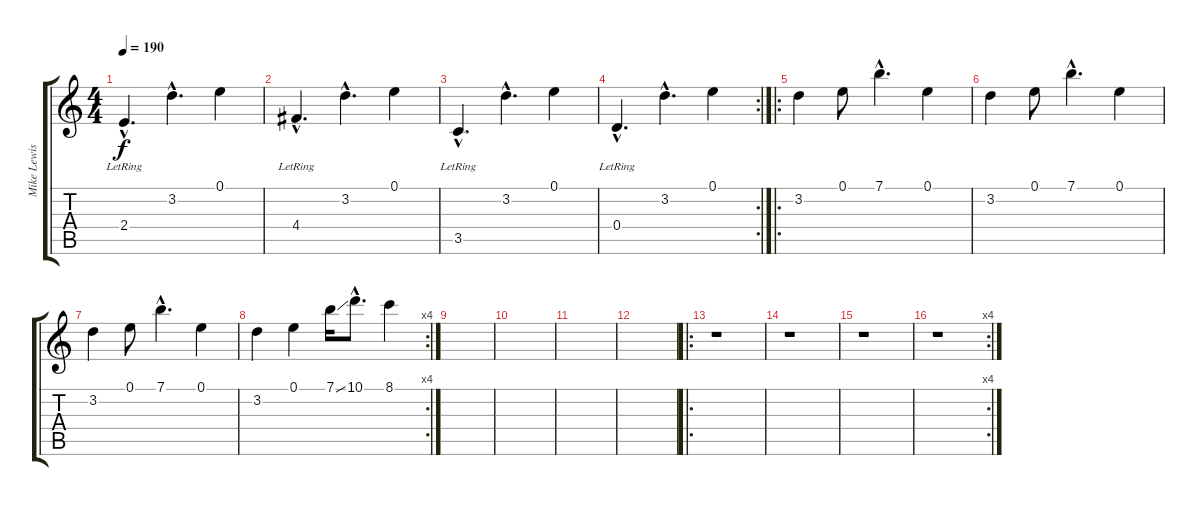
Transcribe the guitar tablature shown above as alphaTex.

\track ("Mike Lewis" "Mike Lewis") {instrument electricguitarclean}
\staff {score tabs}
\tuning (E4 B3 G3 D3 A2 E2) {hide}
\ts (4 4)
\tempo 190
\clef g2
\ks c
2.4{hac lr}.4{d dy f} 3.2{hac}.4{d} 0.1.4 |
4.4{hac lr}.4{d} 3.2{hac}.4{d} 0.1.4 |
3.5{hac lr}.4{d} 3.2{hac}.4{d} 0.1.4 |
\rc 2
0.4{hac lr}.4{d} 3.2{hac}.4{d} 0.1.4 |
\ro
3.2.4 0.1.8 7.1{hac}.4{d} 0.1.4 |
3.2.4 0.1.8 7.1{hac}.4{d} 0.1.4 |
3.2.4 0.1.8 7.1{hac}.4{d} 0.1.4 |
\rc 4
3.2.4 0.1.4 7.1{ss}.16 10.1{hac}.8{d} 8.1.4 |
|
|
|
|
\ro
r.1 |
r.1 |
r.1 |
\rc 4
r.1
